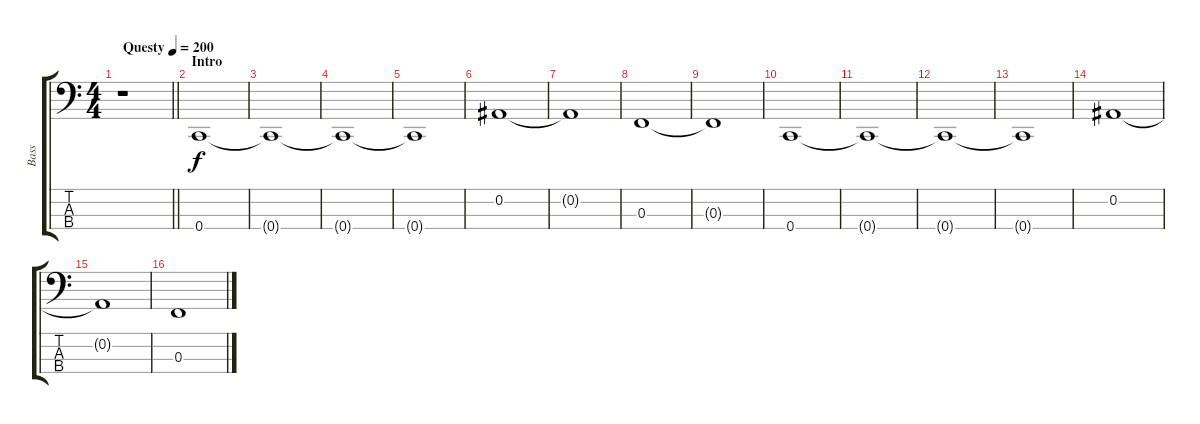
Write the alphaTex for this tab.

\track ("Bass" "Bass") {instrument electricbassfinger}
\staff {score tabs}
\tuning (Eb2 Bb1 F1 C1) {hide}
\ts (4 4)
\tempo (200 "Questy")
\clef f4
\barLineRight lightlight
\ks c
r.1{dy f instrument electricbassfinger} |
\section ("" "Intro")
0.4.1 |
0.4{t}.1 |
0.4{t}.1 |
0.4{t}.1 |
0.2.1 |
0.2{t}.1 |
0.3.1 |
0.3{t}.1 |
0.4.1 |
0.4{t}.1 |
0.4{t}.1 |
0.4{t}.1 |
0.2.1 |
0.2{t}.1 |
0.3.1
